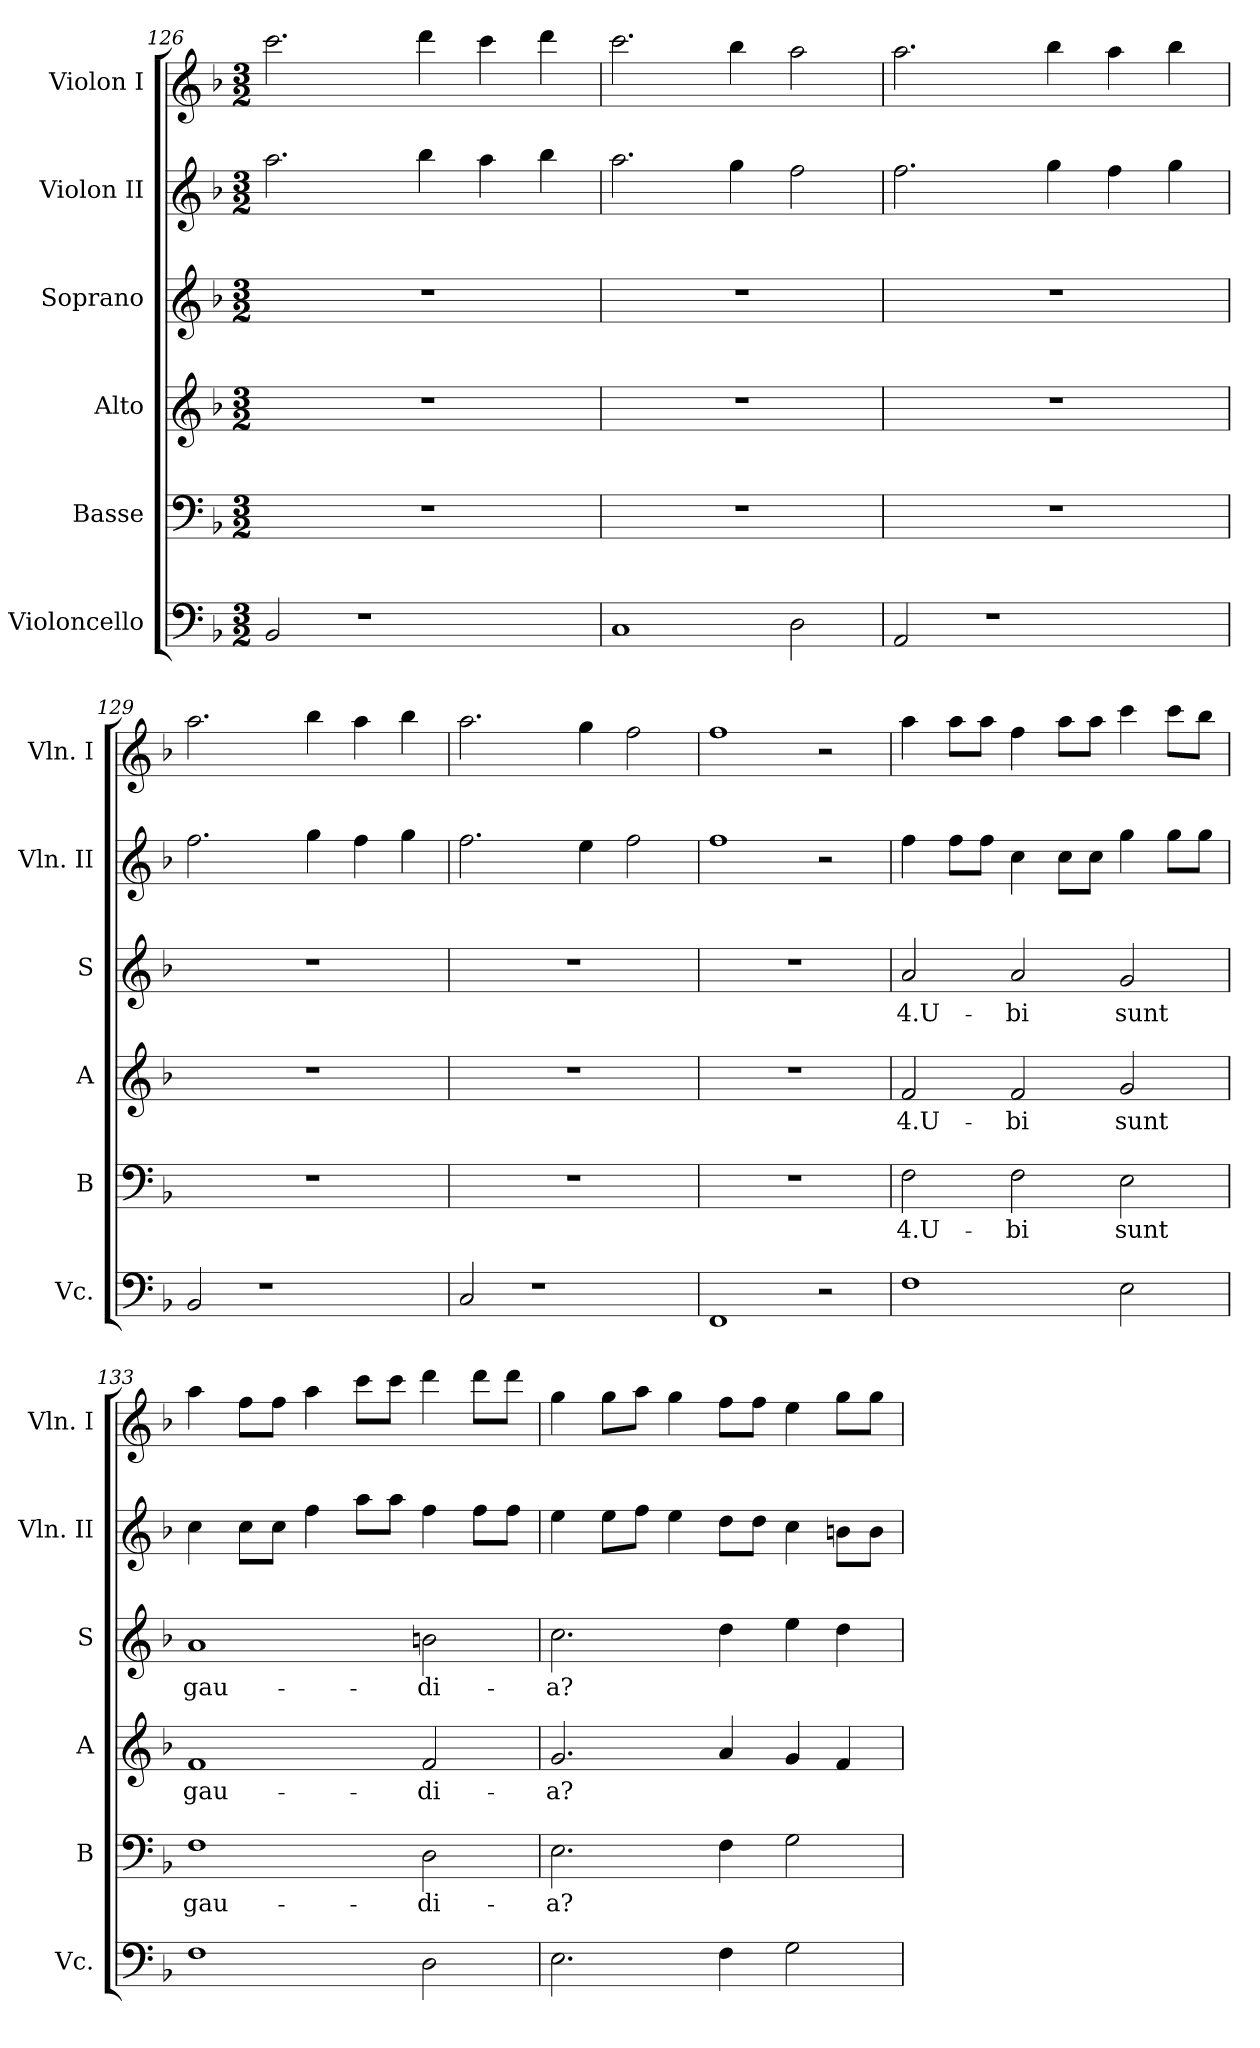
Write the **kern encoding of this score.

**kern	**kern	**text	**kern	**text	**kern	**text	**kern	**kern
*part6	*part5	*part5	*part4	*part4	*part3	*part3	*part2	*part1
*staff6	*staff5	*staff5	*staff4	*staff4	*staff3	*staff3	*staff2	*staff1
*I"Violoncello	*I"Basse	*	*I"Alto	*	*I"Soprano	*	*I"Violon II	*I"Violon I
*I'Vc.	*I'B	*	*I'A	*	*I'S	*	*I'Vln. II	*I'Vln. I
*clefF4	*clefF4	*	*clefG2	*	*clefG2	*	*clefG2	*clefG2
*k[b-]	*k[b-]	*	*k[b-]	*	*k[b-]	*	*k[b-]	*k[b-]
*F:	*F:	*	*F:	*	*F:	*	*F:	*F:
*M3/2	*M3/2	*	*M3/2	*	*M3/2	*	*M3/2	*M3/2
=126	=126	=126	=126	=126	=126	=126	=126	=126
2BB-/	1.r	.	1.r	.	1.r	.	2.aa\	2.ccc\
1r	.	.	.	.	.	.	.	.
.	.	.	.	.	.	.	4bb-\	4ddd\
.	.	.	.	.	.	.	4aa\	4ccc\
.	.	.	.	.	.	.	4bb-\	4ddd\
=127	=127	=127	=127	=127	=127	=127	=127	=127
1C	1.r	.	1.r	.	1.r	.	2.aa\	2.ccc\
.	.	.	.	.	.	.	4gg\	4bb-\
2D\	.	.	.	.	.	.	2ff\	2aa\
=128	=128	=128	=128	=128	=128	=128	=128	=128
2AA/	1.r	.	1.r	.	1.r	.	2.ff\	2.aa\
1r	.	.	.	.	.	.	.	.
.	.	.	.	.	.	.	4gg\	4bb-\
.	.	.	.	.	.	.	4ff\	4aa\
.	.	.	.	.	.	.	4gg\	4bb-\
=129	=129	=129	=129	=129	=129	=129	=129	=129
2BB-/	1.r	.	1.r	.	1.r	.	2.ff\	2.aa\
1r	.	.	.	.	.	.	.	.
.	.	.	.	.	.	.	4gg\	4bb-\
.	.	.	.	.	.	.	4ff\	4aa\
.	.	.	.	.	.	.	4gg\	4bb-\
=130	=130	=130	=130	=130	=130	=130	=130	=130
2C/	1.r	.	1.r	.	1.r	.	2.ff\	2.aa\
1r	.	.	.	.	.	.	.	.
.	.	.	.	.	.	.	4ee\	4gg\
.	.	.	.	.	.	.	2ff\	2ff\
!!LO:LB:g=z
=131	=131	=131	=131	=131	=131	=131	=131	=131
1FF	1.r	.	1.r	.	1.r	.	1ff	1ff
2r	.	.	.	.	.	.	2r	2r
=132	=132	=132	=132	=132	=132	=132	=132	=132
1F	2F\	4.U-	2f/	4.U-	2a/	4.U-	4ff\	4aa\
.	.	.	.	.	.	.	8ff\L	8aa\L
.	.	.	.	.	.	.	8ff\J	8aa\J
.	2F\	-bi	2f/	-bi	2a/	-bi	4cc\	4ff\
.	.	.	.	.	.	.	8cc\L	8aa\L
.	.	.	.	.	.	.	8cc\J	8aa\J
2E\	2E\	sunt	2g/	sunt	2g/	sunt	4gg\	4ccc\
.	.	.	.	.	.	.	8gg\L	8ccc\L
.	.	.	.	.	.	.	8gg\J	8bb-\J
=133	=133	=133	=133	=133	=133	=133	=133	=133
1F	1F	gau-	1f	gau-	1a	gau-	4cc\	4aa\
.	.	.	.	.	.	.	8cc\L	8ff\L
.	.	.	.	.	.	.	8cc\J	8ff\J
.	.	.	.	.	.	.	4ff\	4aa\
.	.	.	.	.	.	.	8aa\L	8ccc\L
.	.	.	.	.	.	.	8aa\J	8ccc\J
2D\	2D\	-di-	2f/	-di-	2bn\	-di-	4ff\	4ddd\
.	.	.	.	.	.	.	8ff\L	8ddd\L
.	.	.	.	.	.	.	8ff\J	8ddd\J
=134	=134	=134	=134	=134	=134	=134	=134	=134
2.E\	2.E\	-a?	2.g/	-a?	2.cc\	-a?	4ee\	4gg\
.	.	.	.	.	.	.	8ee\L	8gg\L
.	.	.	.	.	.	.	8ff\J	8aa\J
.	.	.	.	.	.	.	4ee\	4gg\
4F\	4F\	.	4a/	.	4dd\	.	8dd\L	8ff\L
.	.	.	.	.	.	.	8dd\J	8ff\J
2G\	2G\	.	4g/	.	4ee\	.	4cc\	4ee\
.	.	.	4f/	.	4dd\	.	8bn\L	8gg\L
.	.	.	.	.	.	.	8b\J	8gg\J
=	=	=	=	=	=	=	=	=
*-	*-	*-	*-	*-	*-	*-	*-	*-
